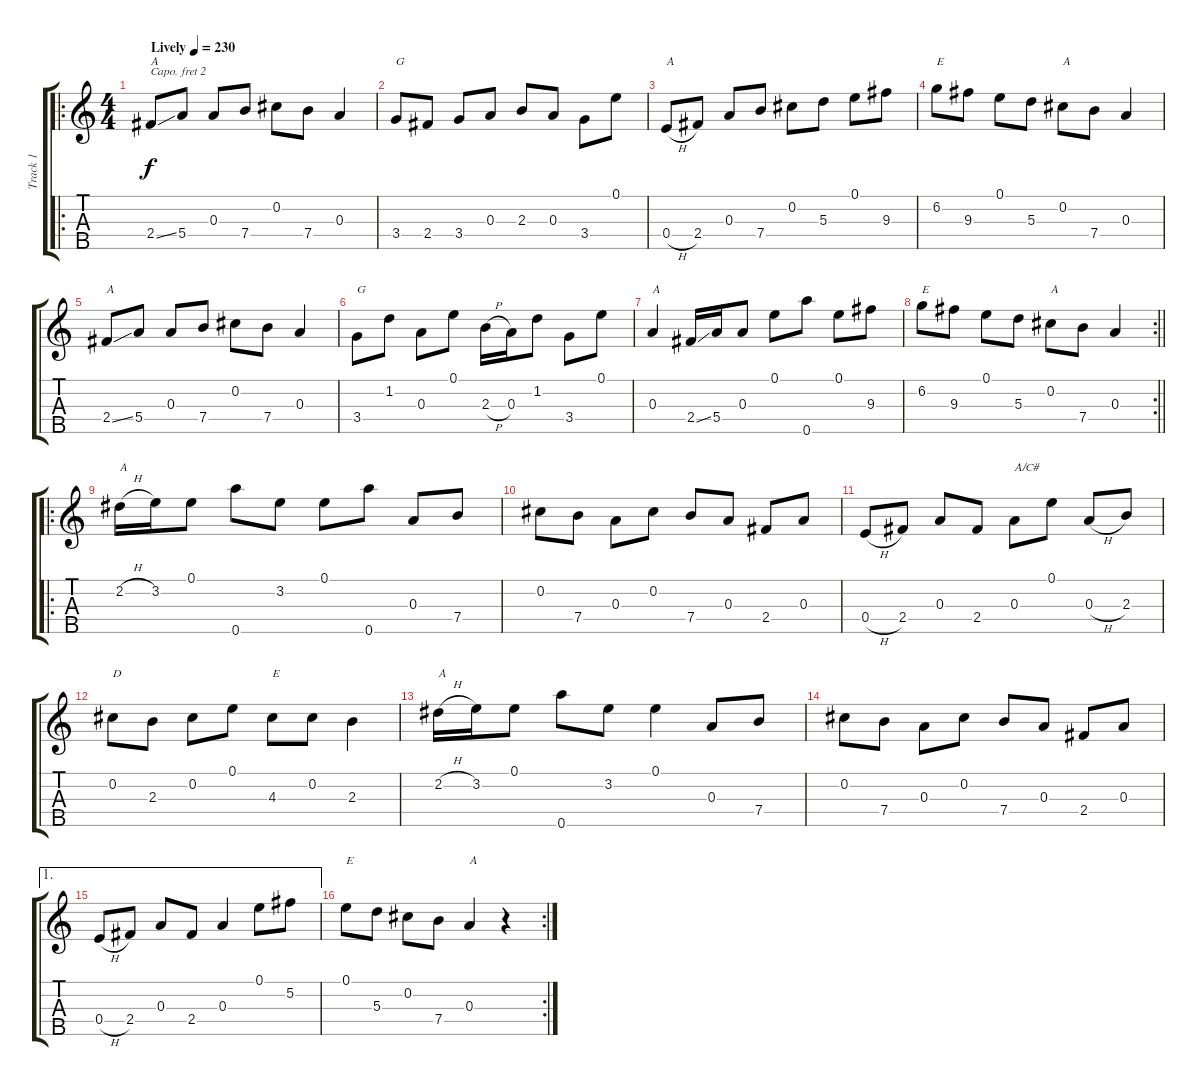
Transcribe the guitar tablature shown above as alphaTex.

\track ("Track 1" "Track 1") {instrument acousticguitarsteel}
\staff {score tabs}
\capo 2
\tuning (D4 B3 G3 D3 G4) {hide}
\ro
\ts (4 4)
\tempo (230 "Lively")
\clef g2
\ks c
2.4{ss}.8{txt "A" dy f instrument acousticguitarsteel} 5.4.8 0.3.8 7.4.8 0.2.8 7.4.8 0.3.4 |
3.4.8{txt "G"} 2.4.8 3.4.8 0.3.8 2.3.8 0.3.8 3.4.8 0.1.8 |
0.4{h}.8{txt "A"} 2.4.8 0.3.8 7.4.8 0.2.8 5.3.8 0.1.8 9.3.8 |
6.2.8{txt "E"} 9.3.8 0.1.8 5.3.8 0.2.8{txt "A"} 7.4.8 0.3.4 |
2.4{ss}.8{txt "A"} 5.4.8 0.3.8 7.4.8 0.2.8 7.4.8 0.3.4 |
3.4.8{txt "G"} 1.2.8 0.3.8 0.1.8 2.3{h}.16 0.3.16 1.2.8 3.4.8 0.1.8 |
0.3.4{txt "A"} 2.4{ss}.16 5.4.16 0.3.8 0.1.8 0.5.8 0.1.8 9.3.8 |
\rc 2
\barLineRight lightlight
6.2.8{txt "E"} 9.3.8 0.1.8 5.3.8 0.2.8{txt "A"} 7.4.8 0.3.4 |
\ro
2.2{h}.16{txt "A"} 3.2.16 0.1.8 0.5.8 3.2.8 0.1.8 0.5.8 0.3.8 7.4.8 |
0.2.8 7.4.8 0.3.8 0.2.8 7.4.8 0.3.8 2.4.8 0.3.8 |
0.4{h}.8 2.4.8 0.3.8 2.4.8 0.3.8{txt "A/C#"} 0.1.8 0.3{h}.8 2.3.8 |
0.2.8{txt "D"} 2.3.8 0.2.8 0.1.8 4.3.8{txt "E"} 0.2.8 2.3.4 |
2.2{h}.16{txt "A"} 3.2.16 0.1.8 0.5.8 3.2.8 0.1.4 0.3.8 7.4.8 |
0.2.8 7.4.8 0.3.8 0.2.8 7.4.8 0.3.8 2.4.8 0.3.8 |
\ae 1
0.4{h}.8 2.4.8 0.3.8 2.4.8 0.3.4 0.1.8 5.2.8 |
\rc 2
0.1.8{txt "E"} 5.3.8 0.2.8 7.4.8 0.3.4{txt "A"} r.4
